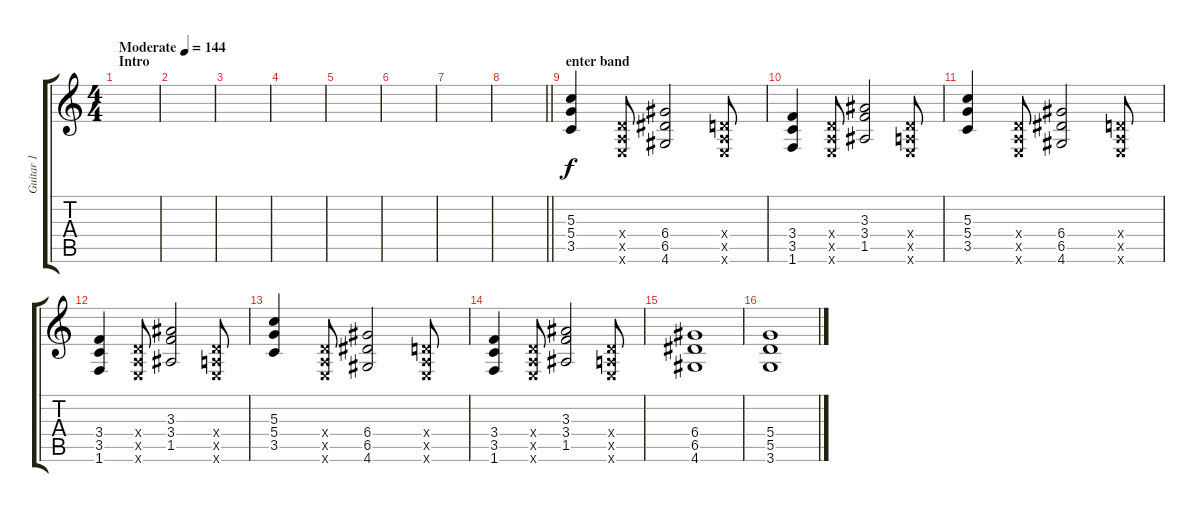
\track ("Guitar 1" "Guitar 1") {instrument distortionguitar}
\staff {score tabs}
\tuning (E4 B3 G3 D3 A2 E2) {hide}
\ts (4 4)
\section ("" "Intro")
\tempo (144 "Moderate")
\clef g2
\ks c
|
|
|
|
|
|
|
\barLineRight lightlight
|
\section ("" "enter band")
(5.3 5.4 3.5).4 (0.4{x} 0.5{x} 0.6{x}).8 (6.4 6.5 4.6).2 (0.4{x} 0.5{x} 0.6{x}).8 |
(3.4 3.5 1.6).4 (0.4{x} 0.5{x} 0.6{x}).8 (3.3 3.4 1.5).2 (0.4{x} 0.5{x} 0.6{x}).8 |
(5.3 5.4 3.5).4 (0.4{x} 0.5{x} 0.6{x}).8 (6.4 6.5 4.6).2 (0.4{x} 0.5{x} 0.6{x}).8 |
(3.4 3.5 1.6).4 (0.4{x} 0.5{x} 0.6{x}).8 (3.3 3.4 1.5).2 (0.4{x} 0.5{x} 0.6{x}).8 |
(5.3 5.4 3.5).4 (0.4{x} 0.5{x} 0.6{x}).8 (6.4 6.5 4.6).2 (0.4{x} 0.5{x} 0.6{x}).8 |
(3.4 3.5 1.6).4 (0.4{x} 0.5{x} 0.6{x}).8 (3.3 3.4 1.5).2 (0.4{x} 0.5{x} 0.6{x}).8 |
(6.4 6.5 4.6).1 |
(5.4 5.5 3.6).1
